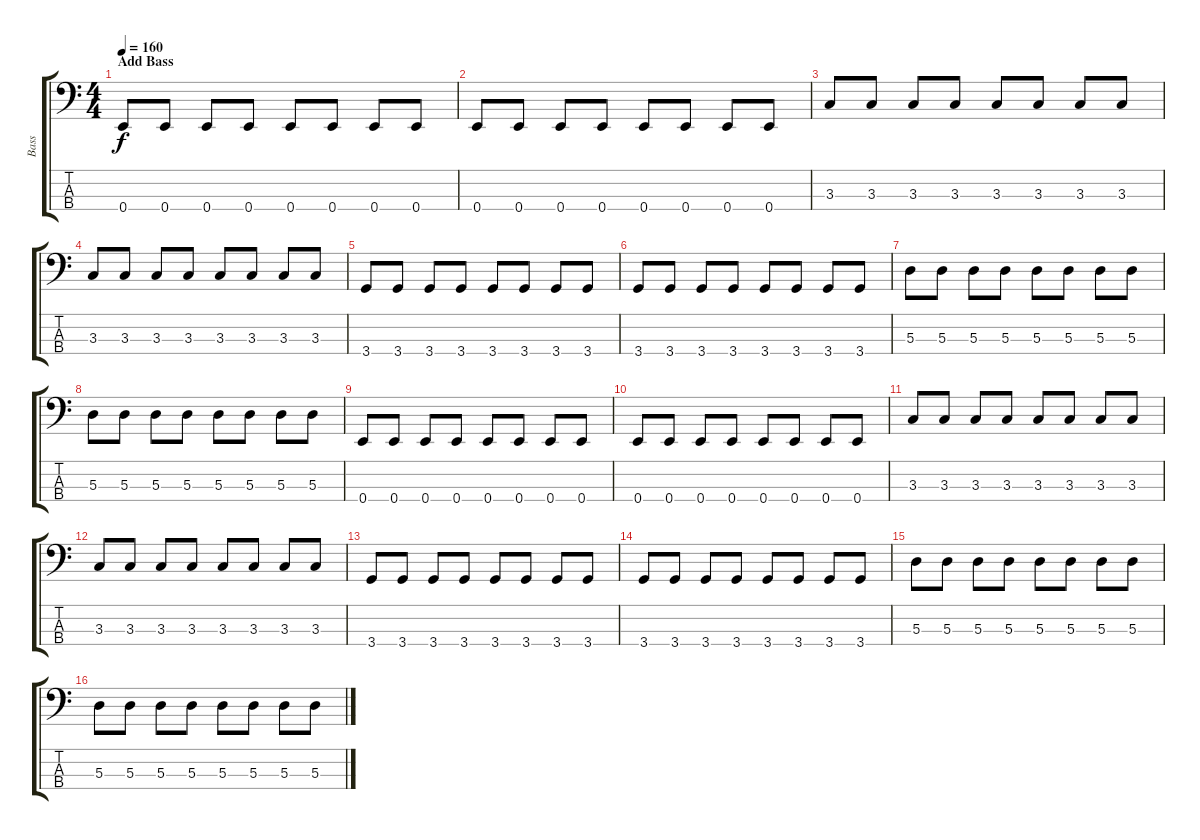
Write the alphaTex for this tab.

\track ("Bass" "Bass") {instrument acousticbass}
\staff {score tabs}
\tuning (G2 D2 A1 E1) {hide}
\ts (4 4)
\section ("" "Add Bass")
\tempo 160
\clef f4
\ks c
0.4.8{dy f volume 13} 0.4.8 0.4.8 0.4.8 0.4.8 0.4.8 0.4.8 0.4.8 |
0.4.8 0.4.8 0.4.8 0.4.8 0.4.8 0.4.8 0.4.8 0.4.8 |
3.3.8 3.3.8 3.3.8 3.3.8 3.3.8 3.3.8 3.3.8 3.3.8 |
3.3.8 3.3.8 3.3.8 3.3.8 3.3.8 3.3.8 3.3.8 3.3.8 |
3.4.8 3.4.8 3.4.8 3.4.8 3.4.8 3.4.8 3.4.8 3.4.8 |
3.4.8 3.4.8 3.4.8 3.4.8 3.4.8 3.4.8 3.4.8 3.4.8 |
5.3.8 5.3.8 5.3.8 5.3.8 5.3.8 5.3.8 5.3.8 5.3.8 |
5.3.8 5.3.8 5.3.8 5.3.8 5.3.8 5.3.8 5.3.8 5.3.8 |
0.4.8 0.4.8 0.4.8 0.4.8 0.4.8 0.4.8 0.4.8 0.4.8 |
0.4.8 0.4.8 0.4.8 0.4.8 0.4.8 0.4.8 0.4.8 0.4.8 |
3.3.8 3.3.8 3.3.8 3.3.8 3.3.8 3.3.8 3.3.8 3.3.8 |
3.3.8 3.3.8 3.3.8 3.3.8 3.3.8 3.3.8 3.3.8 3.3.8 |
3.4.8 3.4.8 3.4.8 3.4.8 3.4.8 3.4.8 3.4.8 3.4.8 |
3.4.8 3.4.8 3.4.8 3.4.8 3.4.8 3.4.8 3.4.8 3.4.8 |
5.3.8 5.3.8 5.3.8 5.3.8 5.3.8 5.3.8 5.3.8 5.3.8 |
5.3.8 5.3.8 5.3.8 5.3.8 5.3.8 5.3.8 5.3.8 5.3.8
